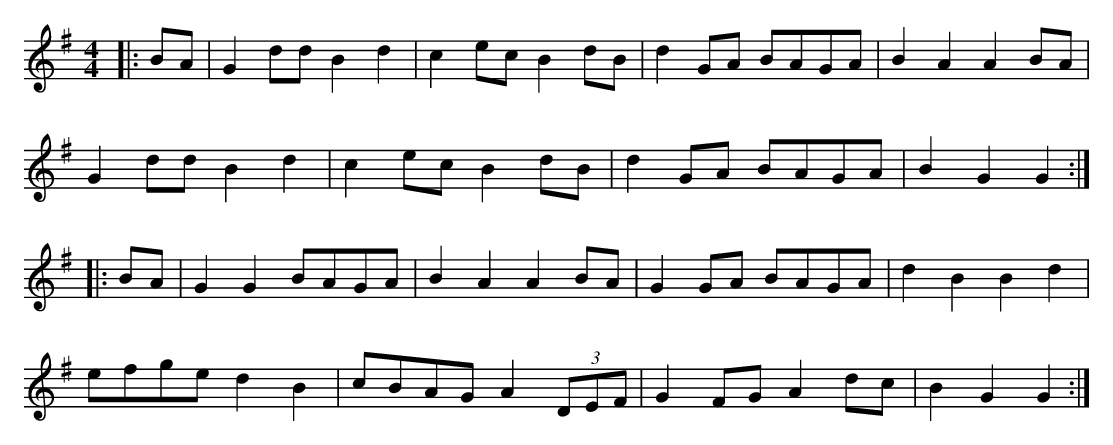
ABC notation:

X:1
M:4/4
K:G
|:BA| G2dd B2d2| c2ec B2dB| d2GA BAGA| B2A2 A2BA|
 G2dd B2d2| c2ec B2dB| d2GA BAGA| B2 G2 G2:|
|:BA| G2G2 BAGA| B2A2 A2BA| G2GA BAGA| d2B2 B2d2|
 efge d2B2| cBAG A2 (3DEF| G2FG A2dc| B2G2 G2:|
